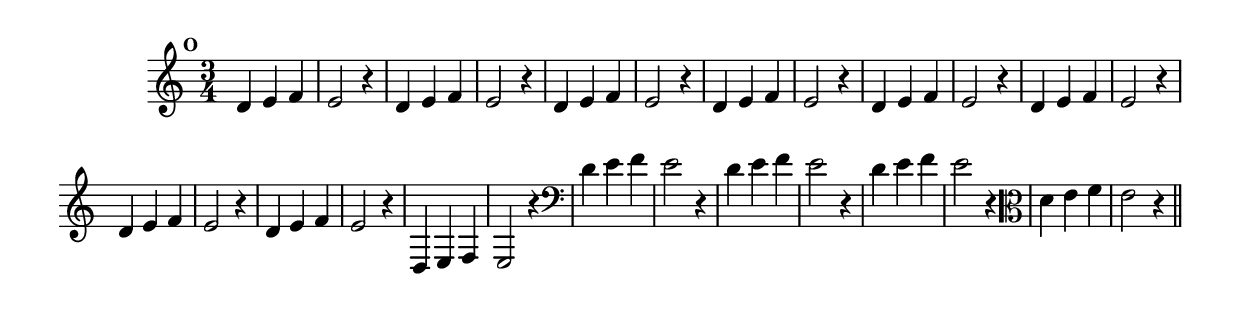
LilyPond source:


\version "2.14.2"

%\header { texidoc="Perguntas e Respostas"}

\relative c' {

  \override Staff.TimeSignature #'style = #'()
  \time 3/4 
  \override Score.BarNumber #'transparent = ##t
                                %\override Score.RehearsalMark #'font-family = #'roman
  \override Score.RehearsalMark #'font-size = #-2
  \override Score.BarNumber #'transparent = ##t
  \set Score.markFormatter = #format-mark-numbers

  \mark 14 

                                % CLARINETE

  \tag #'cl {
    d4 e f | e2 r4 
  }

                                % FLAUTA

  \tag #'fl {
    d4 e f | e2 r4 
  }

                                % OBOÉ

  \tag #'ob {
    d4 e f | e2 r4 
  }

                                % SAX ALTO

  \tag #'saxa {
    d4 e f | e2 r4 
  }

                                % SAX TENOR

  \tag #'saxt {
    d4 e f | e2 r4 
  }

                                % SAX GENES

  \tag #'saxg {
    d4 e f | e2 r4 
  }

                                % TROMPETE

  \tag #'tpt {
    d4 e f | e2 r4 
  }

                                % TROMPA

  \tag #'tpa {
    d4 e f | e2 r4 
  }

                          % TROMPA OP

  \tag #'tpaop {
    d,4 e f | e2 r4 
  }

                                % TROMBONE

  \tag #'tbn {
    \clef bass
    d'4 e f | e2 r4 
  }

                                % TUBA MIB

  \tag #'tbamib {
    \clef bass
    d4 e f | e2 r4 
  }

                                % TUBA SIB

  \tag #'tbasib {
    \clef bass
    d4 e f | e2 r4 
  }

                                % VIOLA

  \tag #'vla {
    \clef alto
    d4 e f | e2 r4 
  }

                                % FINAL

  \bar "||"

}
